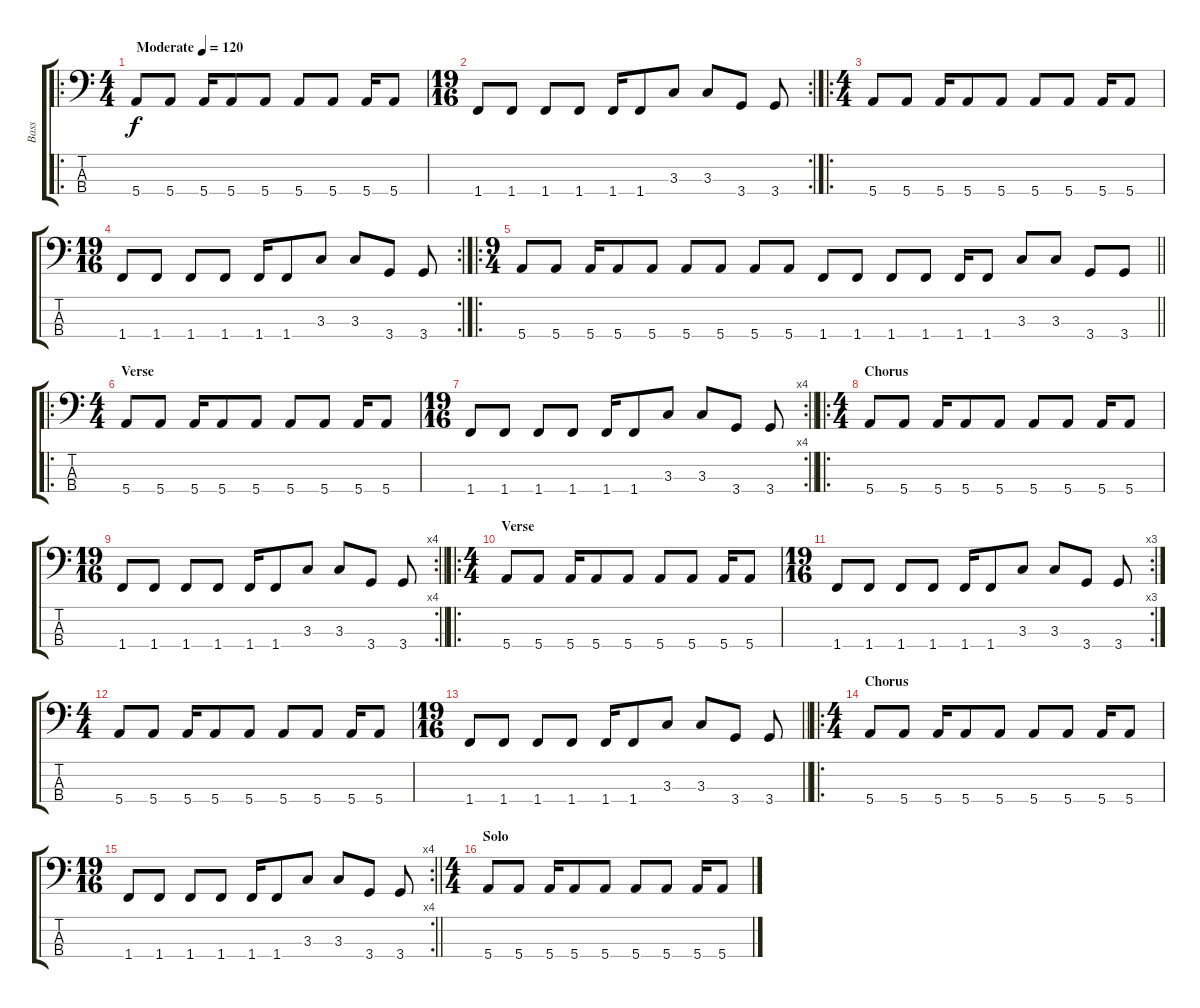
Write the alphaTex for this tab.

\track ("Bass" "Bass") {instrument electricbassfinger}
\staff {score tabs}
\tuning (G2 D2 A1 E1) {hide}
\ro
\ts (4 4)
\tempo (120 "Moderate")
\clef f4
\ks c
5.4.8{dy f instrument electricbassfinger} 5.4.8 5.4.16 5.4.8 5.4.8 5.4.8 5.4.8 5.4.16 5.4.8 |
\rc 2
\ts (19 16)
1.4.8 1.4.8 1.4.8 1.4.8 1.4.16 1.4.8 3.3.8 3.3.8 3.4.8 3.4.8 |
\ro
\ts (4 4)
5.4.8 5.4.8 5.4.16 5.4.8 5.4.8 5.4.8 5.4.8 5.4.16 5.4.8 |
\rc 2
\ts (19 16)
1.4.8 1.4.8 1.4.8 1.4.8 1.4.16 1.4.8 3.3.8 3.3.8 3.4.8 3.4.8 |
\ro
\ts (9 4)
\barLineRight lightlight
5.4.8 5.4.8 5.4.16 5.4.8 5.4.8 5.4.8 5.4.8 5.4.8 5.4.8 1.4.8 1.4.8 1.4.8 1.4.8 1.4.16 1.4.8 3.3.8 3.3.8 3.4.8 3.4.8 |
\ro
\ts (4 4)
\section ("" "Verse")
5.4.8 5.4.8 5.4.16 5.4.8 5.4.8 5.4.8 5.4.8 5.4.16 5.4.8 |
\rc 4
\ts (19 16)
\barLineRight lightlight
1.4.8 1.4.8 1.4.8 1.4.8 1.4.16 1.4.8 3.3.8 3.3.8 3.4.8 3.4.8 |
\ro
\ts (4 4)
\section ("" "Chorus")
5.4.8 5.4.8 5.4.16 5.4.8 5.4.8 5.4.8 5.4.8 5.4.16 5.4.8 |
\rc 4
\ts (19 16)
\barLineRight lightlight
1.4.8 1.4.8 1.4.8 1.4.8 1.4.16 1.4.8 3.3.8 3.3.8 3.4.8 3.4.8 |
\ro
\ts (4 4)
\section ("" "Verse")
5.4.8 5.4.8 5.4.16 5.4.8 5.4.8 5.4.8 5.4.8 5.4.16 5.4.8 |
\rc 3
\ts (19 16)
1.4.8 1.4.8 1.4.8 1.4.8 1.4.16 1.4.8 3.3.8 3.3.8 3.4.8 3.4.8 |
\ts (4 4)
5.4.8 5.4.8 5.4.16 5.4.8 5.4.8 5.4.8 5.4.8 5.4.16 5.4.8 |
\ts (19 16)
\barLineRight lightlight
1.4.8 1.4.8 1.4.8 1.4.8 1.4.16 1.4.8 3.3.8 3.3.8 3.4.8 3.4.8 |
\ro
\ts (4 4)
\section ("" "Chorus")
5.4.8 5.4.8 5.4.16 5.4.8 5.4.8 5.4.8 5.4.8 5.4.16 5.4.8 |
\rc 4
\ts (19 16)
\barLineRight lightlight
1.4.8 1.4.8 1.4.8 1.4.8 1.4.16 1.4.8 3.3.8 3.3.8 3.4.8 3.4.8 |
\ts (4 4)
\section ("" "Solo")
5.4.8 5.4.8 5.4.16 5.4.8 5.4.8 5.4.8 5.4.8 5.4.16 5.4.8
